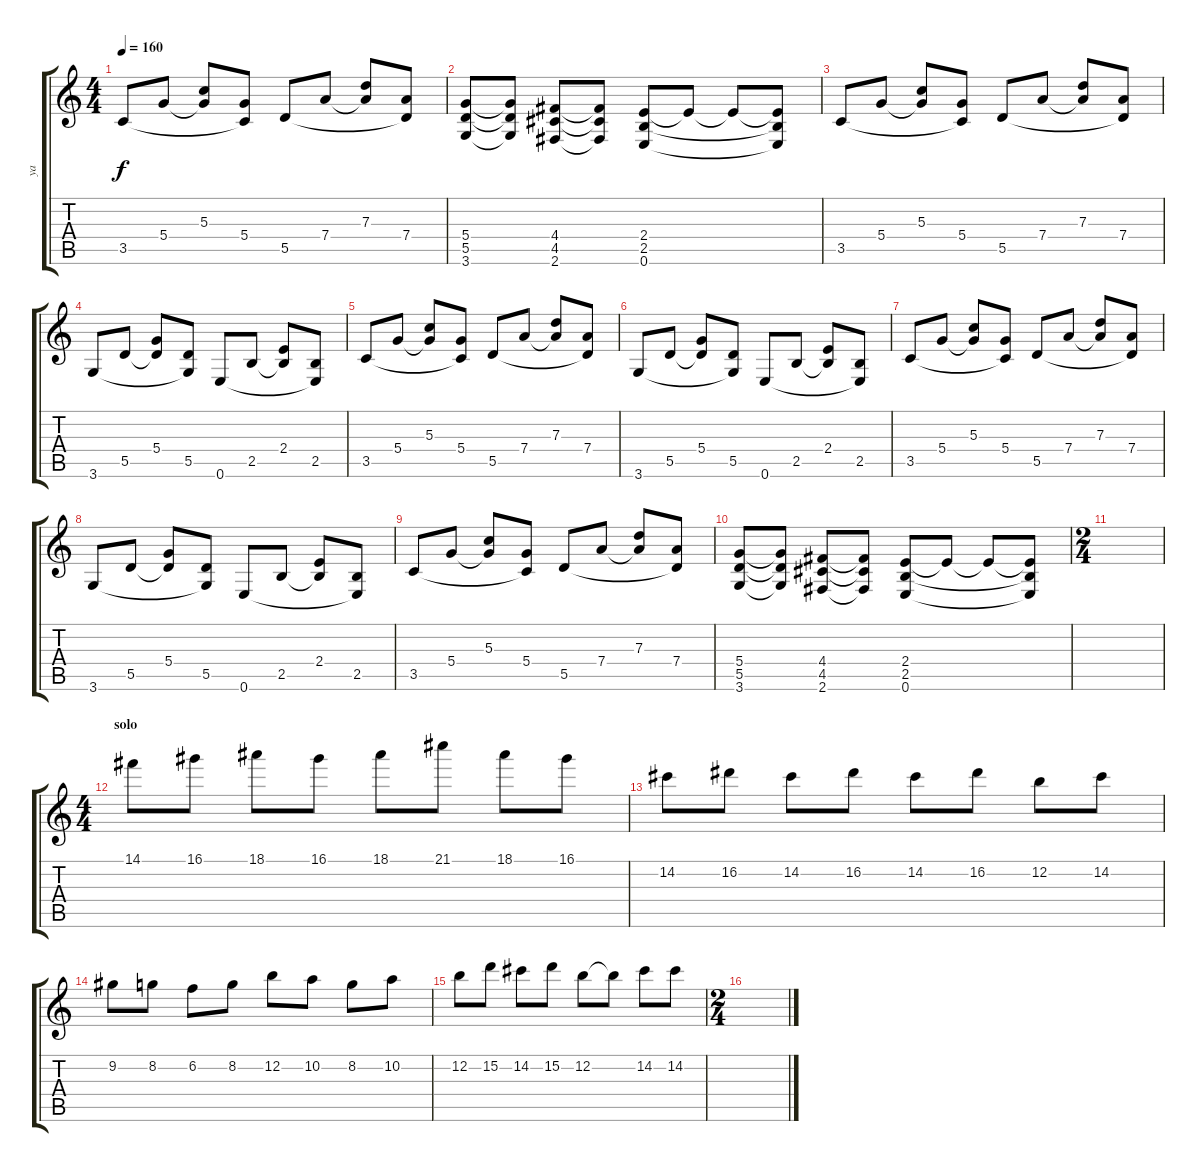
\track ("ya" "ya") {instrument overdrivenguitar}
\staff {score tabs}
\tuning (E4 B3 G3 D3 A2 E2) {hide}
\ts (4 4)
\tempo 160
\clef g2
\ks c
3.5.8{dy f} 5.4.8 (5.3 5.4{t}).8 (5.4 3.5{t}).8 5.5.8 7.4.8 (7.3 7.4{t}).8 (7.4 5.5{t}).8 |
(5.4 5.5 3.6).8 (5.4{t} 5.5{t} 3.6{t}).8 (4.4 4.5 2.6).8 (4.4{t} 4.5{t} 2.6{t}).8 (2.4 2.5 0.6).8 2.4{t}.8 2.4{t}.8 (2.4{t} 2.5{t} 0.6{t}).8 |
3.5.8 5.4.8 (5.3 5.4{t}).8 (5.4 3.5{t}).8 5.5.8 7.4.8 (7.3 7.4{t}).8 (7.4 5.5{t}).8 |
3.6.8 5.5.8 (5.4 5.5{t}).8 (5.5 3.6{t}).8 0.6.8 2.5.8 (2.4 2.5{t}).8 (2.5 0.6{t}).8 |
3.5.8 5.4.8 (5.3 5.4{t}).8 (5.4 3.5{t}).8 5.5.8 7.4.8 (7.3 7.4{t}).8 (7.4 5.5{t}).8 |
3.6.8 5.5.8 (5.4 5.5{t}).8 (5.5 3.6{t}).8 0.6.8 2.5.8 (2.4 2.5{t}).8 (2.5 0.6{t}).8 |
3.5.8 5.4.8 (5.3 5.4{t}).8 (5.4 3.5{t}).8 5.5.8 7.4.8 (7.3 7.4{t}).8 (7.4 5.5{t}).8 |
3.6.8 5.5.8 (5.4 5.5{t}).8 (5.5 3.6{t}).8 0.6.8 2.5.8 (2.4 2.5{t}).8 (2.5 0.6{t}).8 |
3.5.8 5.4.8 (5.3 5.4{t}).8 (5.4 3.5{t}).8 5.5.8 7.4.8 (7.3 7.4{t}).8 (7.4 5.5{t}).8 |
(5.4 5.5 3.6).8 (5.4{t} 5.5{t} 3.6{t}).8 (4.4 4.5 2.6).8 (4.4{t} 4.5{t} 2.6{t}).8 (2.4 2.5 0.6).8 2.4{t}.8 2.4{t}.8 (2.4{t} 2.5{t} 0.6{t}).8 |
\ts (2 4)
|
\ts (4 4)
\section ("" "solo")
14.1.8 16.1.8 18.1.8 16.1.8 18.1.8 21.1.8 18.1.8 16.1.8 |
14.2.8 16.2.8 14.2.8 16.2.8 14.2.8 16.2.8 12.2.8 14.2.8 |
9.2.8 8.2.8 6.2.8 8.2.8 12.2.8 10.2.8 8.2.8 10.2.8 |
12.2.8 15.2.8 14.2.8 15.2.8 12.2.8 12.2{t}.8 14.2.8 14.2.8 |
\ts (2 4)
